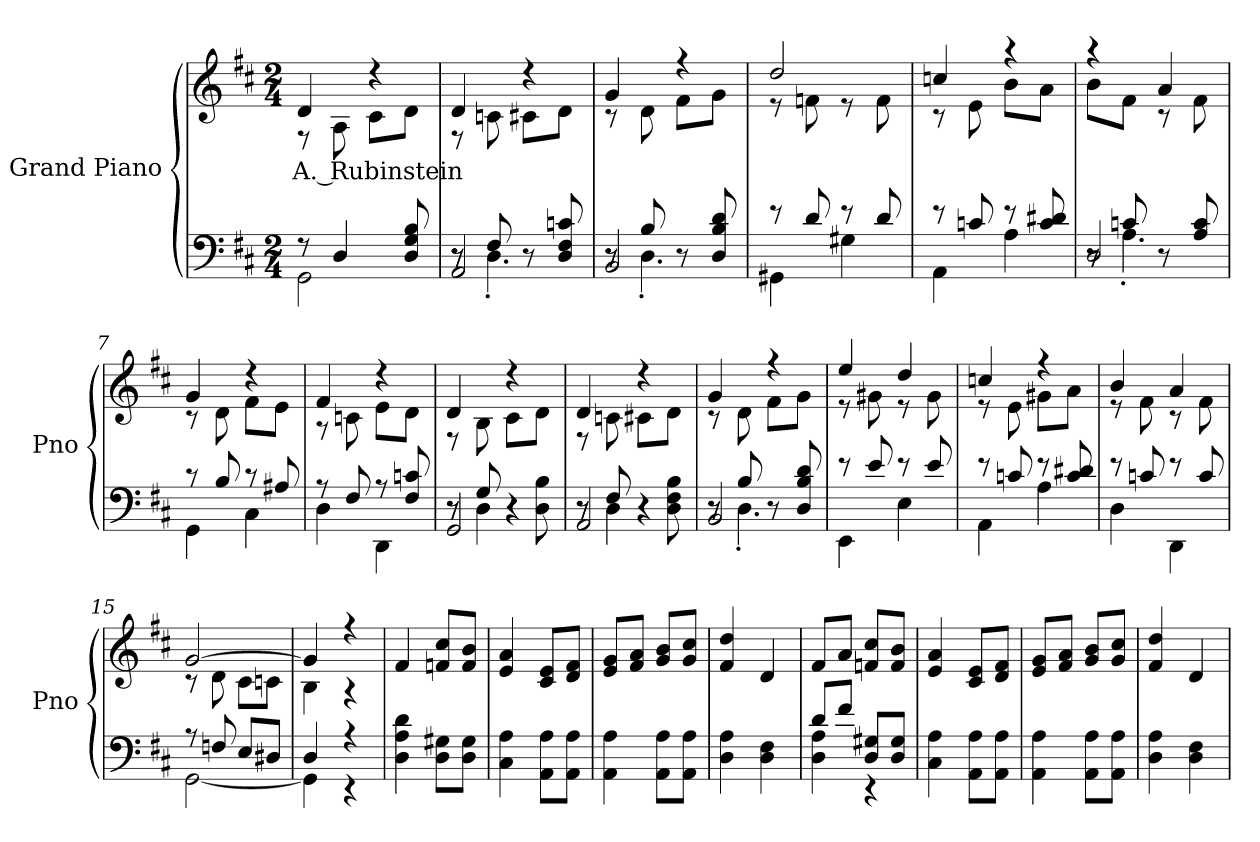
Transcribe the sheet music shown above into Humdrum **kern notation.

**kern	**kern	**text
*part1	*part1	*part1
*staff2	*staff1	*staff1
*I"Grand Piano	*	*
*I'Pno	*	*
*clefF4	*clefG2	*
*k[f#c#]	*k[f#c#]	*
*M2/4	*M2/4	*
*MM88	*MM88	*
=1	=1	=1
*^	*	*
!	!	!	!LO:LY:b
*	*	*^	*
8r	2GG\	4d/	8r	A. Rubinstein
4D/	.	.	8A\	.
.	.	4r	8c#\L	.
8D/ 8G/ 8B/	.	.	8d\J	.
=2	=2	=2	=2	=2
*	*^	*	*	*
8r	8r	2AA/	4d/	8r	.
8F#/	4.D'\	.	.	8cn\	.
8r	.	.	4r	8c#X\L	.
8D/ 8F#/ 8cn/	.	.	.	8d\J	.
=3	=3	=3	=3	=3	=3
8r	8r	2BB/	4g/	8r	.
8B/	4.D'\	.	.	8d\	.
8r	.	.	4r	8f#\L	.
8D/ 8B/ 8d/	.	.	.	8g\J	.
*	*v	*v	*	*	*
=4	=4	=4	=4	=4
8r	4GG#X\	2dd/	8r	.
8d/	.	.	8fn\	.
8r	4G#X\	.	8r	.
8d/	.	.	8f\	.
=5	=5	=5	=5	=5
8r	4AA\	4ccn/	8r	.
8cn/	.	.	8e\	.
8r	4A\	4r	8b\L	.
8c/ 8d#X/	.	.	8a\J	.
=6	=6	=6	=6	=6
*	*^	*	*	*
8r	8r	2D/	4r	8b\L	.
8cn/	4.A'\	.	.	8f#\J	.
8r	.	.	4a/	8r	.
8A/ 8c/	.	.	.	8f#\	.
*	*v	*v	*	*	*
=7	=7	=7	=7	=7
8r	4GG\	4g/	8r	.
8B/	.	.	8d\	.
8r	4C#\	4r	8f#\L	.
8A#X/	.	.	8e\J	.
!!LO:LB:g=z	!!
=8	=8	=8	=8	=8
8r	4D\	4f#/	8r	.
8F#/	.	.	8cn\	.
8r	4DD\	4r	8e\L	.
8F#/ 8cn/	.	.	8d\J	.
=9	=9	=9	=9	=9
*	*^	*	*	*
8r	8r	2GG/	4d/	8r	.
8G/	4D\	.	.	8B\	.
4r	.	.	4r	8c#\L	.
.	8D\ 8B\	.	.	8d\J	.
=10	=10	=10	=10	=10	=10
8r	8r	2AA/	4d/	8r	.
8F#/	4D\	.	.	8cn\	.
4r	.	.	4r	8c#X\L	.
.	8D\ 8F#\ 8B\	.	.	8d\J	.
=11	=11	=11	=11	=11	=11
8r	8r	2BB/	4g/	8r	.
8B/	4.D'\	.	.	8d\	.
8r	.	.	4r	8f#\L	.
8D/ 8B/ 8d/	.	.	.	8g\J	.
*	*v	*v	*	*	*
=12	=12	=12	=12	=12
8r	4EE\	4ee/	8r	.
8e/	.	.	8g#X\	.
8r	4E\	4dd/	8r	.
8e/	.	.	8g#\	.
=13	=13	=13	=13	=13
8r	4AA\	4ccn/	8r	.
8cn/	.	.	8e\	.
8r	4A\	4r	8g#X\L	.
8c/ 8d#X/	.	.	8a\J	.
=14	=14	=14	=14	=14
8r	4D\	4b/	8r	.
8cn/	.	.	8f#\	.
8r	4DD\	4a/	8r	.
8c/	.	.	8f#\	.
=15	=15	=15	=15	=15
8r	[2GG\	[2g/	8r	.
8Fn/	.	.	8d\	.
8E/L	.	.	8c#\L	.
8D#X/J	.	.	8cn\J	.
!!LO:LB:g=z	!!
=16	=16	=16	=16	=16
4D/	4GG\]	4g/]	4B\	.
4r	4r	4r	4r	.
*v	*v	*	*	*
*	*v	*v	*
=17	=17	=17
4D\ 4A\ 4d\	4f#/	.
8D\ 8G#X\L	8fn/ 8cc#/L	.
8D\ 8G#\J	8f/ 8b/J	.
=18	=18	=18
4C#\ 4A\	4e/ 4a/	.
8AA\ 8A\L	8c#/ 8e/L	.
8AA\ 8A\J	8d/ 8f#/J	.
=19	=19	=19
4AA\ 4A\	8e/ 8g/L	.
.	8f#/ 8a/J	.
8AA\ 8A\L	8g/ 8b/L	.
8AA\ 8A\J	8g/ 8cc#/J	.
=20	=20	=20
4D\ 4A\	4f#/ 4dd/	.
4D\ 4F#\	4d/	.
=21	=21	=21
*^	*	*
8d/L	4D\ 4A\	8f#/L	.
8f#/J	.	8a/J	.
8D/ 8G#X/L	4r	8fn/ 8cc#/L	.
8D/ 8G#/J	.	8f/ 8b/J	.
*v	*v	*	*
=22	=22	=22
4C#\ 4A\	4e/ 4a/	.
8AA\ 8A\L	8c#/ 8e/L	.
8AA\ 8A\J	8d/ 8f#/J	.
=23	=23	=23
4AA\ 4A\	8e/ 8g/L	.
.	8f#/ 8a/J	.
8AA\ 8A\L	8g/ 8b/L	.
8AA\ 8A\J	8g/ 8cc#/J	.
=24	=24	=24
4D\ 4A\	4f#/ 4dd/	.
4D\ 4F#\	4d/	.
=	=	=
*-	*-	*-
